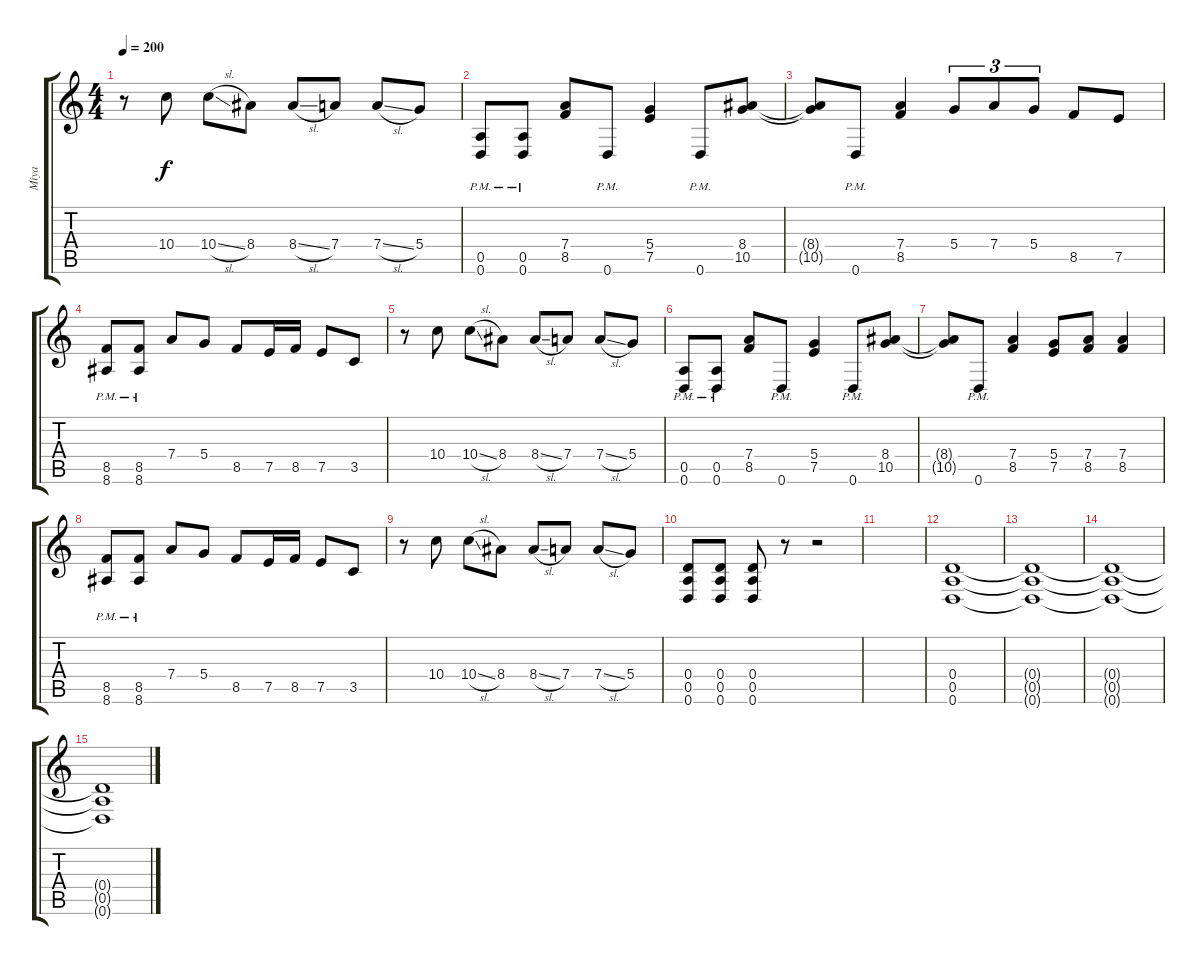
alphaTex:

\track ("Miya" "Miya") {instrument overdrivenguitar}
\staff {score tabs}
\tuning (E4 B3 G3 D3 A2 D2) {hide}
\ts (4 4)
\tempo 200
\clef g2
\ks c
r.8{dy f} 10.4.8 10.4{sl}.8 8.4.8 8.4{sl}.8 7.4.8 7.4{sl}.8 5.4.8 |
(0.5{pm} 0.6{pm}).8 (0.5{pm} 0.6{pm}).8 (7.4 8.5).8 0.6{pm}.8 (5.4 7.5).4 0.6{pm}.8 (8.4 10.5).8 |
(8.4{t} 10.5{t}).8 0.6{pm}.8 (7.4 8.5).4 5.4.8{tu (3 2)} 7.4.8{tu (3 2)} 5.4.8{tu (3 2)} 8.5.8 7.5.8 |
(8.5{pm} 8.6{pm}).8 (8.5{pm} 8.6{pm}).8 7.4.8 5.4.8 8.5.8 7.5.16 8.5.16 7.5.8 3.5.8 |
r.8 10.4.8 10.4{sl}.8 8.4.8 8.4{sl}.8 7.4.8 7.4{sl}.8 5.4.8 |
(0.5{pm} 0.6{pm}).8 (0.5{pm} 0.6{pm}).8 (7.4 8.5).8 0.6{pm}.8 (5.4 7.5).4 0.6{pm}.8 (8.4 10.5).8 |
(8.4{t} 10.5{t}).8 0.6{pm}.8 (7.4 8.5).4 (5.4 7.5).8 (7.4 8.5).8 (7.4 8.5).4 |
(8.5{pm} 8.6{pm}).8 (8.5{pm} 8.6{pm}).8 7.4.8 5.4.8 8.5.8 7.5.16 8.5.16 7.5.8 3.5.8 |
r.8 10.4.8 10.4{sl}.8 8.4.8 8.4{sl}.8 7.4.8 7.4{sl}.8 5.4.8 |
(0.4 0.5 0.6).8 (0.4 0.5 0.6).8 (0.4 0.5 0.6).8 r.8 r.2 |
|
(0.4 0.5 0.6).1 |
(0.4{t} 0.5{t} 0.6{t}).1 |
(0.4{t} 0.5{t} 0.6{t}).1 |
(0.4{t} 0.5{t} 0.6{t}).1
